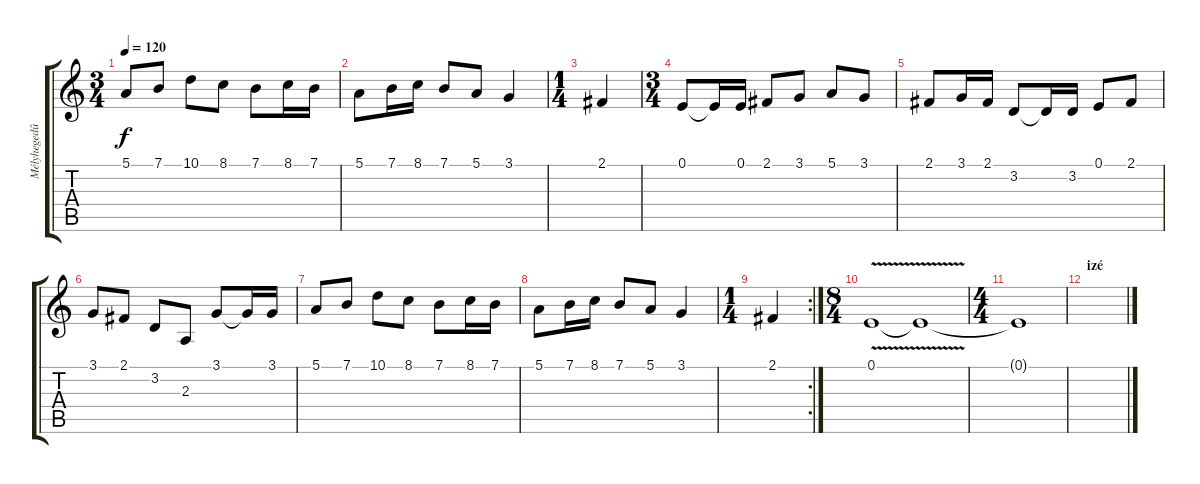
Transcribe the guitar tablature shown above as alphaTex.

\track ("Mélyhegedû" "Mélyhegedû") {instrument viola}
\staff {score tabs}
\tuning (E4 B3 G3 D3 A2 E2) {hide}
\ts (3 4)
\tempo 120
\clef g2
\ks c
5.1.8{dy f} 7.1.8 10.1.8 8.1.8 7.1.8 8.1.16 7.1.16 |
5.1.8 7.1.16 8.1.16 7.1.8 5.1.8 3.1.4 |
\ts (1 4)
2.1.4 |
\ts (3 4)
0.1.8 0.1{t}.16 0.1.16 2.1.8 3.1.8 5.1.8 3.1.8 |
2.1.8 3.1.16 2.1.16 3.2.8 3.2{t}.16 3.2.16 0.1.8 2.1.8 |
3.1.8 2.1.8 3.2.8 2.3.8 3.1.8 3.1{t}.16 3.1.16 |
5.1.8 7.1.8 10.1.8 8.1.8 7.1.8 8.1.16 7.1.16 |
5.1.8 7.1.16 8.1.16 7.1.8 5.1.8 3.1.4 |
\rc 2
\ts (1 4)
2.1.4 |
\ts (8 4)
0.1{v}.1{volume 2} 0.1{t}.1 |
\ts (4 4)
0.1{t}.1 |
\section ("" "izé")
